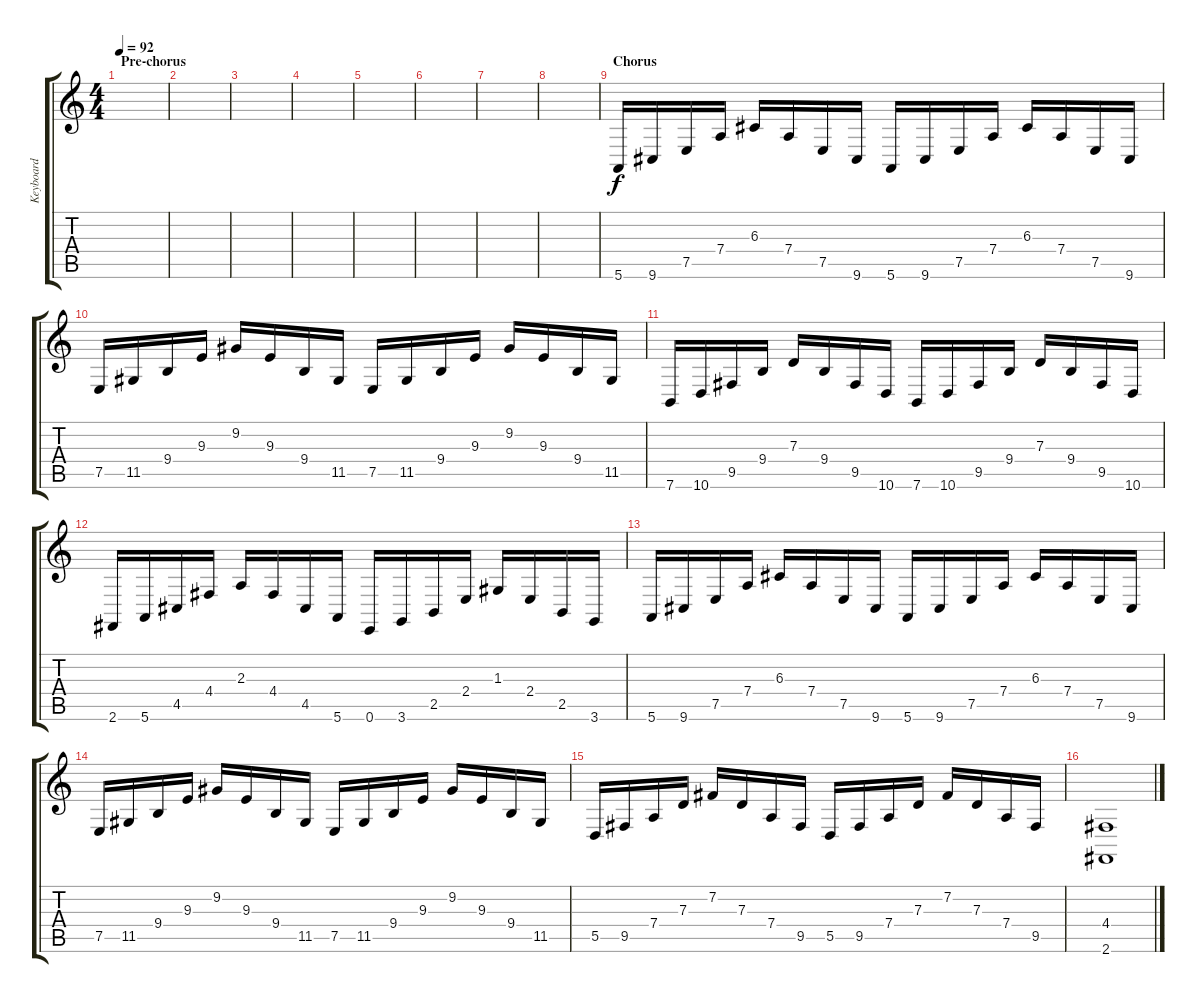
\track ("Keyboard" "Keyboard") {instrument acousticgrandpiano}
\staff {score tabs}
\tuning (E4 B3 G3 D3 A2 E2) {hide}
\ts (4 4)
\section ("" "Pre-chorus")
\tempo 92
\clef g2
\ks c
|
|
|
|
|
|
|
|
\section ("" "Chorus")
5.6.16 9.6.16 7.5.16 7.4.16 6.3.16 7.4.16 7.5.16 9.6.16 5.6.16 9.6.16 7.5.16 7.4.16 6.3.16 7.4.16 7.5.16 9.6.16 |
7.5.16 11.5.16 9.4.16 9.3.16 9.2.16 9.3.16 9.4.16 11.5.16 7.5.16 11.5.16 9.4.16 9.3.16 9.2.16 9.3.16 9.4.16 11.5.16 |
7.6.16 10.6.16 9.5.16 9.4.16 7.3.16 9.4.16 9.5.16 10.6.16 7.6.16 10.6.16 9.5.16 9.4.16 7.3.16 9.4.16 9.5.16 10.6.16 |
2.6.16 5.6.16 4.5.16 4.4.16 2.3.16 4.4.16 4.5.16 5.6.16 0.6.16 3.6.16 2.5.16 2.4.16 1.3.16 2.4.16 2.5.16 3.6.16 |
5.6.16 9.6.16 7.5.16 7.4.16 6.3.16 7.4.16 7.5.16 9.6.16 5.6.16 9.6.16 7.5.16 7.4.16 6.3.16 7.4.16 7.5.16 9.6.16 |
7.5.16 11.5.16 9.4.16 9.3.16 9.2.16 9.3.16 9.4.16 11.5.16 7.5.16 11.5.16 9.4.16 9.3.16 9.2.16 9.3.16 9.4.16 11.5.16 |
5.5.16 9.5.16 7.4.16 7.3.16 7.2.16 7.3.16 7.4.16 9.5.16 5.5.16 9.5.16 7.4.16 7.3.16 7.2.16 7.3.16 7.4.16 9.5.16 |
(4.4 2.6).1
